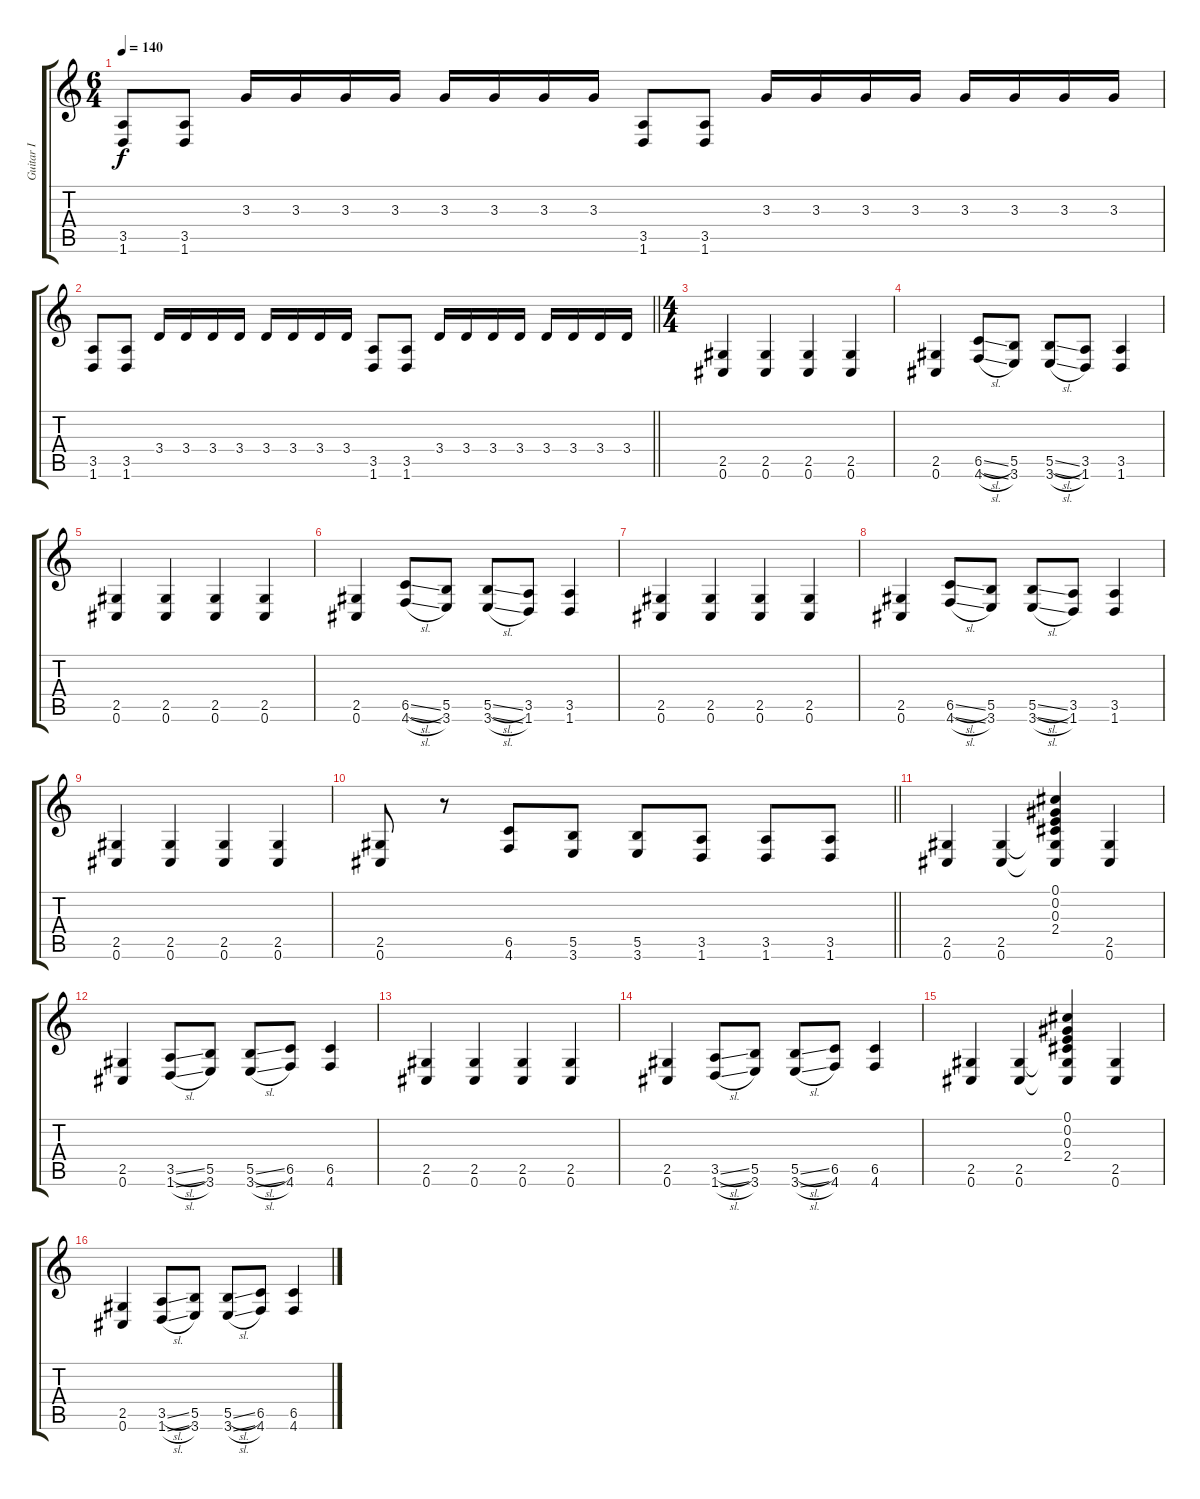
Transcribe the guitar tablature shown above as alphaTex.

\track ("Guitar I" "Guitar I") {instrument distortionguitar}
\staff {score tabs}
\tuning (Db4 Ab3 E3 B2 Gb2 Db2) {hide}
\ts (6 4)
\tempo 140
\clef g2
\ks c
(3.5 1.6).8{dy f} (3.5 1.6).8 3.3.16 3.3.16 3.3.16 3.3.16 3.3.16 3.3.16 3.3.16 3.3.16 (3.5 1.6).8 (3.5 1.6).8 3.3.16 3.3.16 3.3.16 3.3.16 3.3.16 3.3.16 3.3.16 3.3.16 |
\barLineRight lightlight
(3.5 1.6).8 (3.5 1.6).8 3.4.16 3.4.16 3.4.16 3.4.16 3.4.16 3.4.16 3.4.16 3.4.16 (3.5 1.6).8 (3.5 1.6).8 3.4.16 3.4.16 3.4.16 3.4.16 3.4.16 3.4.16 3.4.16 3.4.16 |
\ts (4 4)
(2.5 0.6).4 (2.5 0.6).4 (2.5 0.6).4 (2.5 0.6).4 |
(2.5 0.6).4 (6.5{sl} 4.6{sl}).8 (5.5 3.6).8 (5.5{sl} 3.6{sl}).8 (3.5 1.6).8 (3.5 1.6).4 |
(2.5 0.6).4 (2.5 0.6).4 (2.5 0.6).4 (2.5 0.6).4 |
(2.5 0.6).4 (6.5{sl} 4.6{sl}).8 (5.5 3.6).8 (5.5{sl} 3.6{sl}).8 (3.5 1.6).8 (3.5 1.6).4 |
(2.5 0.6).4 (2.5 0.6).4 (2.5 0.6).4 (2.5 0.6).4 |
(2.5 0.6).4 (6.5{sl} 4.6{sl}).8 (5.5 3.6).8 (5.5{sl} 3.6{sl}).8 (3.5 1.6).8 (3.5 1.6).4 |
(2.5 0.6).4 (2.5 0.6).4 (2.5 0.6).4 (2.5 0.6).4 |
\barLineRight lightlight
(2.5 0.6).8 r.8 (6.5 4.6).8 (5.5 3.6).8 (5.5 3.6).8 (3.5 1.6).8 (3.5 1.6).8 (3.5 1.6).8 |
(2.5 0.6).4 (2.5 0.6).4 (0.1 0.2 0.3 2.4 2.5{t} 0.6{t}).4 (2.5 0.6).4 |
(2.5 0.6).4 (3.5{sl} 1.6{sl}).8 (5.5 3.6).8 (5.5{sl} 3.6{sl}).8 (6.5 4.6).8 (6.5 4.6).4 |
(2.5 0.6).4 (2.5 0.6).4 (2.5 0.6).4 (2.5 0.6).4 |
(2.5 0.6).4 (3.5{sl} 1.6{sl}).8 (5.5 3.6).8 (5.5{sl} 3.6{sl}).8 (6.5 4.6).8 (6.5 4.6).4 |
(2.5 0.6).4 (2.5 0.6).4 (0.1 0.2 0.3 2.4 2.5{t} 0.6{t}).4 (2.5 0.6).4 |
(2.5 0.6).4 (3.5{sl} 1.6{sl}).8 (5.5 3.6).8 (5.5{sl} 3.6{sl}).8 (6.5 4.6).8 (6.5 4.6).4
